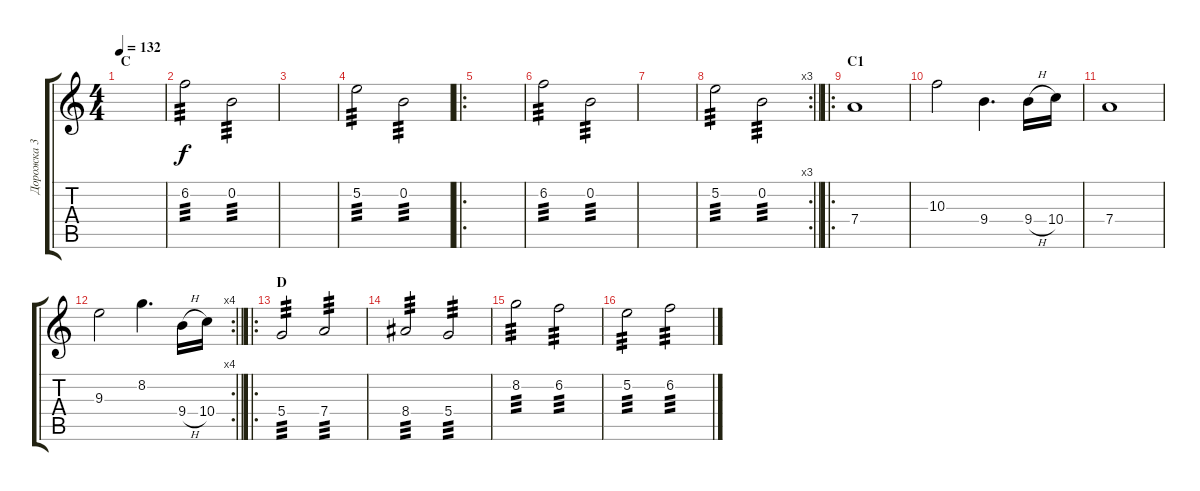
\track ("Дорожка 3" "Дорожка 3") {instrument overdrivenguitar}
\staff {score tabs}
\tuning (E4 B3 G3 D3 A2 E2) {hide}
\ts (4 4)
\section ("" "C")
\tempo 132
\clef g2
\ks c
|
6.2.2{tp 3} 0.2.2{tp 3} |
|
5.2.2{tp 3} 0.2.2{tp 3} |
\ro
|
6.2.2{tp 3} 0.2.2{tp 3} |
|
\rc 3
\barLineRight lightlight
5.2.2{tp 3} 0.2.2{tp 3} |
\ro
\section ("" "C1")
7.4.1 |
10.3.2 9.4.4{d} 9.4{h}.16 10.4.16 |
7.4.1 |
\rc 4
\barLineRight lightlight
9.3.2 8.2.4{d} 9.4{h}.16 10.4.16 |
\ro
\section ("" "D")
5.4.2{tp 3} 7.4.2{tp 3} |
8.4.2{tp 3} 5.4.2{tp 3} |
8.2.2{tp 3} 6.2.2{tp 3} |
5.2.2{tp 3} 6.2.2{tp 3}
